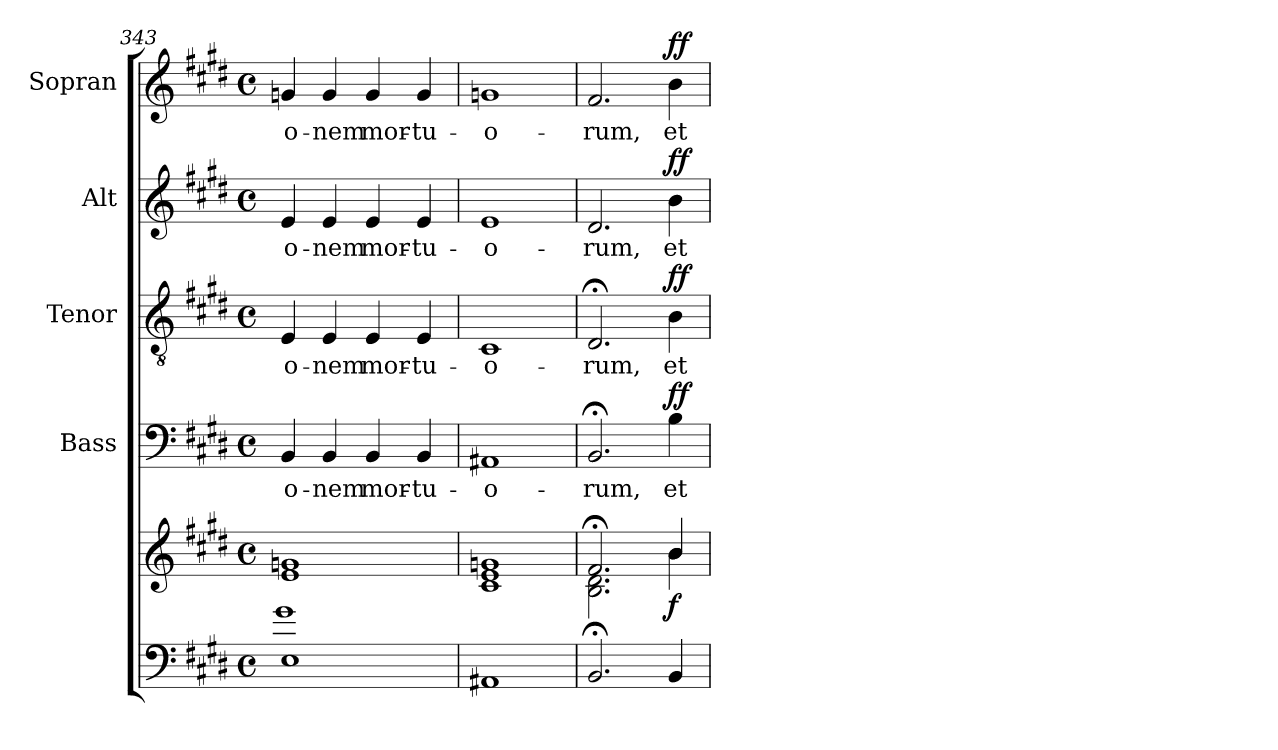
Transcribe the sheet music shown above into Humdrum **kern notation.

**kern	**kern	**dynam	**kern	**text	**dynam	**kern	**text	**dynam	**kern	**text	**dynam	**kern	**text	**dynam
*part5	*part5	*part5	*part4	*part4	*part4	*part3	*part3	*part3	*part2	*part2	*part2	*part1	*part1	*part1
*staff6	*staff5	*staff5/6	*staff4	*staff4	*staff4	*staff3	*staff3	*staff3	*staff2	*staff2	*staff2	*staff1	*staff1	*staff1
*	*	*	*I"Bass	*	*	*I"Tenor	*	*	*I"Alt	*	*	*I"Sopran	*	*
*	*	*	*I'B.	*	*	*I'T.	*	*	*I'A.	*	*	*I'S.	*	*
!!LO:LB:g=z
*clefF4	*clefG2	*	*clefF4	*	*	*clefGv2	*	*	*clefG2	*	*	*clefG2	*	*
*k[f#c#g#d#]	*k[f#c#g#d#]	*	*k[f#c#g#d#]	*	*	*k[f#c#g#d#]	*	*	*k[f#c#g#d#]	*	*	*k[f#c#g#d#]	*	*
*E:	*E:	*	*E:	*	*	*E:	*	*	*E:	*	*	*E:	*	*
*M4/4	*M4/4	*	*M4/4	*	*	*M4/4	*	*	*M4/4	*	*	*M4/4	*	*
*met(c)	*met(c)	*	*met(c)	*	*	*met(c)	*	*	*met(c)	*	*	*met(c)	*	*
=343	=343	=343	=343	=343	=343	=343	=343	=343	=343	=343	=343	=343	=343	=343
*^	*^	*	*	*	*	*	*	*	*	*	*	*	*	*
!	!	!	!	!	!	!LO:LY:b	!	!	!LO:LY:b	!	!	!LO:LY:b	!	!	!LO:LY:b	!
1E	1g#	1gn	1e	.	4BB/	-o-	.	4E/	-o-	.	4e/	-o-	.	4gn/	-o-	.
!	!	!	!	!	!	!LO:LY:b	!	!	!LO:LY:b	!	!	!LO:LY:b	!	!	!LO:LY:b	!
.	.	.	.	.	4BB/	-nem	.	4E/	-nem	.	4e/	-nem	.	4g/	-nem	.
!	!	!	!	!	!	!LO:LY:b	!	!	!LO:LY:b	!	!	!LO:LY:b	!	!	!LO:LY:b	!
.	.	.	.	.	4BB/	mor-	.	4E/	mor-	.	4e/	mor-	.	4g/	mor-	.
!	!	!	!	!	!	!LO:LY:b	!	!	!LO:LY:b	!	!	!LO:LY:b	!	!	!LO:LY:b	!
.	.	.	.	.	4BB/	-tu-	.	4E/	-tu-	.	4e/	-tu-	.	4g/	-tu-	.
*v	*v	*	*	*	*	*	*	*	*	*	*	*	*	*	*	*
=344	=344	=344	=344	=344	=344	=344	=344	=344	=344	=344	=344	=344	=344	=344	=344
!	!	!	!	!	!LO:LY:b	!	!	!LO:LY:b	!	!	!LO:LY:b	!	!	!LO:LY:b	!
1AA#X	1gn	1c# 1e	.	1AA#X	-o-	.	1C#	-o-	.	1e	-o-	.	1gn	-o-	.
=345	=345	=345	=345	=345	=345	=345	=345	=345	=345	=345	=345	=345	=345	=345	=345
!	!	!	!	!	!LO:LY:b	!	!	!LO:LY:b	!	!	!LO:LY:b	!	!	!LO:LY:b	!
2.BB;</	2.f#;</	2.B\ 2.d#\	.	2.BB;</	-rum,	.	2.D#;</	-rum,	.	2.d#/	-rum,	.	2.f#/	-rum,	.
!	!	!	!LO:DY:b	!	!LO:LY:b	!LO:DY:a	!	!LO:LY:b	!LO:DY:a	!	!LO:LY:b	!LO:DY:a	!	!LO:LY:b	!LO:DY:a
4BB/	4b/	4b\	f	4B\	et	ff	4B\	et	ff	4b\	et	ff	4b\	et	ff
*	*v	*v	*	*	*	*	*	*	*	*	*	*	*	*	*
=	=	=	=	=	=	=	=	=	=	=	=	=	=	=
*-	*-	*-	*-	*-	*-	*-	*-	*-	*-	*-	*-	*-	*-	*-
